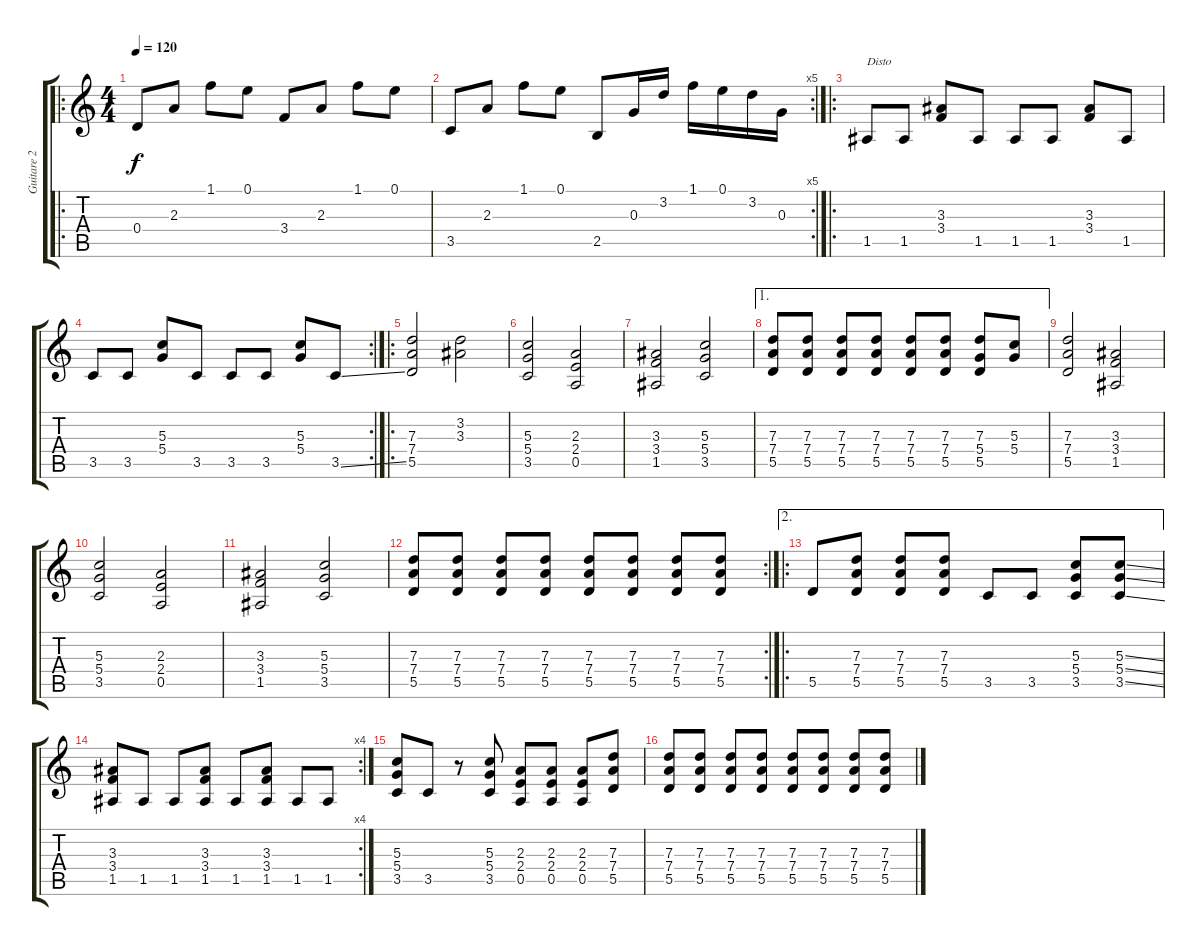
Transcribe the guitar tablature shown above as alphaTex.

\track ("Guitare 2" "Guitare 2") {instrument electricguitarclean}
\staff {score tabs}
\tuning (E4 B3 G3 D3 A2 E2) {hide}
\ro
\ts (4 4)
\tempo 120
\clef g2
\ks c
0.4.8{dy f} 2.3.8 1.1.8 0.1.8 3.4.8 2.3.8 1.1.8 0.1.8 |
\rc 5
3.5.8 2.3.8 1.1.8 0.1.8 2.5.8 0.3.16 3.2.16 1.1.16 0.1.16 3.2.16 0.3.16 |
\ro
1.5.8{txt "Disto"} 1.5.8 (3.3 3.4).8 1.5.8 1.5.8 1.5.8 (3.3 3.4).8 1.5.8 |
\rc 2
3.5.8 3.5.8 (5.3 5.4).8 3.5.8 3.5.8 3.5.8 (5.3 5.4).8 3.5{ss}.8 |
\ro
(7.3 7.4 5.5).2 (3.2 3.3).2 |
(5.3 5.4 3.5).2 (2.3 2.4 0.5).2 |
(3.3 3.4 1.5).2 (5.3 5.4 3.5).2 |
\ae 1
(7.3 7.4 5.5).8 (7.3 7.4 5.5).8 (7.3 7.4 5.5).8 (7.3 7.4 5.5).8 (7.3 7.4 5.5).8 (7.3 7.4 5.5).8 (7.3 5.4 5.5).8 (5.3 5.4).8 |
(7.3 7.4 5.5).2 (3.3 3.4 1.5).2 |
(5.3 5.4 3.5).2 (2.3 2.4 0.5).2 |
(3.3 3.4 1.5).2 (5.3 5.4 3.5).2 |
\rc 2
(7.3 7.4 5.5).8 (7.3 7.4 5.5).8 (7.3 7.4 5.5).8 (7.3 7.4 5.5).8 (7.3 7.4 5.5).8 (7.3 7.4 5.5).8 (7.3 7.4 5.5).8 (7.3 7.4 5.5).8 |
\ae 2
\ro
5.5.8 (7.3 7.4 5.5).8 (7.3 7.4 5.5).8 (7.3 7.4 5.5).8 3.5.8 3.5.8 (5.3 5.4 3.5).8 (5.3{ss} 5.4{ss} 3.5{ss}).8 |
\rc 4
(3.3 3.4 1.5).8 1.5.8 1.5.8 (3.3 3.4 1.5).8 1.5.8 (3.3 3.4 1.5).8 1.5.8 1.5.8 |
(5.3 5.4 3.5).8 3.5.8 r.8 (5.3 5.4 3.5).8 (2.3 2.4 0.5).8 (2.3 2.4 0.5).8 (2.3 2.4 0.5).8 (7.3 7.4 5.5).8 |
(7.3 7.4 5.5).8 (7.3 7.4 5.5).8 (7.3 7.4 5.5).8 (7.3 7.4 5.5).8 (7.3 7.4 5.5).8 (7.3 7.4 5.5).8 (7.3 7.4 5.5).8 (7.3 7.4 5.5).8
